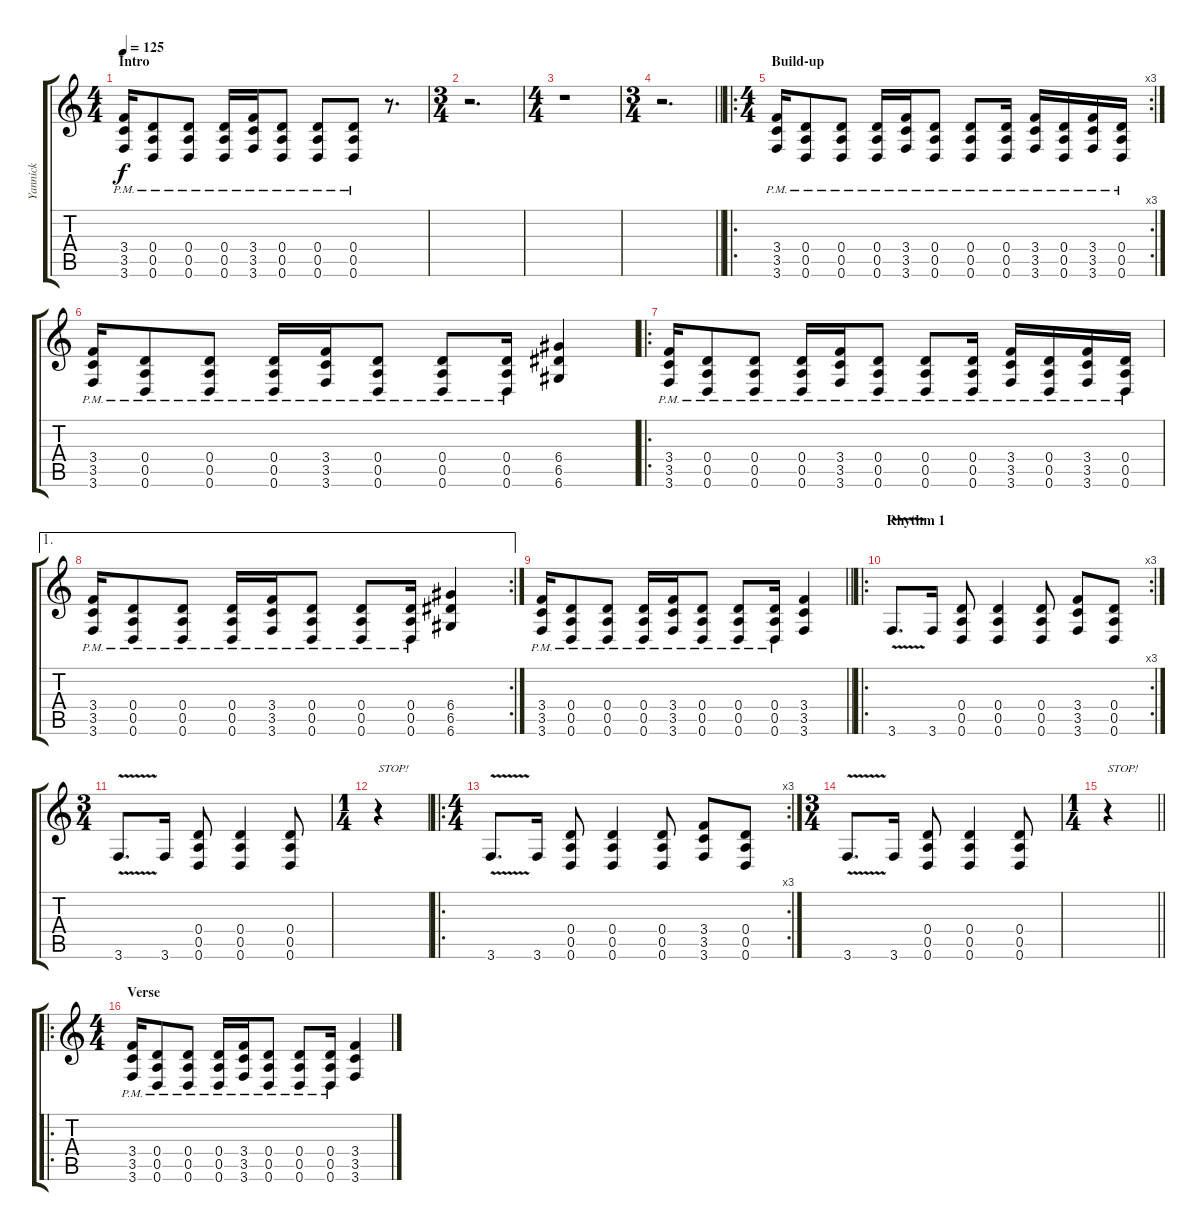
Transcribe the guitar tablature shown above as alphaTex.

\track ("Yannick" "Yannick") {instrument distortionguitar}
\staff {score tabs}
\tuning (E4 B3 G3 D3 A2 D2) {hide}
\ts (4 4)
\section ("" "Intro")
\tempo 125
\clef g2
\ks c
(3.4 3.5{pm} 3.6).16{dy f instrument distortionguitar} (0.4 0.5{pm} 0.6).8 (0.4 0.5{pm} 0.6).8 (0.4 0.5{pm} 0.6).16 (3.4 3.5{pm} 3.6).16 (0.4 0.5{pm} 0.6).8 (0.4 0.5{pm} 0.6).8 (0.4 0.5{pm} 0.6).8 r.8{d} |
\ts (3 4)
r.2{d} |
\ts (4 4)
r.1 |
\ts (3 4)
\barLineRight lightlight
r.2{d} |
\ro
\rc 3
\ts (4 4)
\section ("" "Build-up")
(3.4 3.5{pm} 3.6).16 (0.4 0.5{pm} 0.6).8 (0.4 0.5{pm} 0.6).8 (0.4 0.5{pm} 0.6).16 (3.4 3.5{pm} 3.6).16 (0.4 0.5{pm} 0.6).8 (0.4 0.5{pm} 0.6).8 (0.4 0.5{pm} 0.6).16 (3.4{pm} 3.5 3.6).16 (0.4{pm} 0.5 0.6).16 (3.4{pm} 3.5 3.6).16 (0.4{pm} 0.5 0.6).16 |
(3.4 3.5{pm} 3.6).16 (0.4 0.5{pm} 0.6).8 (0.4 0.5{pm} 0.6).8 (0.4 0.5{pm} 0.6).16 (3.4 3.5{pm} 3.6).16 (0.4 0.5{pm} 0.6).8 (0.4 0.5{pm} 0.6).8 (0.4 0.5{pm} 0.6).16 (6.4 6.5 6.6).4 |
\ro
(3.4 3.5{pm} 3.6).16 (0.4 0.5{pm} 0.6).8 (0.4 0.5{pm} 0.6).8 (0.4 0.5{pm} 0.6).16 (3.4 3.5{pm} 3.6).16 (0.4 0.5{pm} 0.6).8 (0.4 0.5{pm} 0.6).8 (0.4 0.5{pm} 0.6).16 (3.4{pm} 3.5 3.6).16 (0.4{pm} 0.5 0.6).16 (3.4{pm} 3.5 3.6).16 (0.4{pm} 0.5 0.6).16 |
\ae 1
\rc 2
(3.4 3.5{pm} 3.6).16 (0.4 0.5{pm} 0.6).8 (0.4 0.5{pm} 0.6).8 (0.4 0.5{pm} 0.6).16 (3.4 3.5{pm} 3.6).16 (0.4 0.5{pm} 0.6).8 (0.4 0.5{pm} 0.6).8 (0.4 0.5{pm} 0.6).16 (6.4 6.5 6.6).4 |
\barLineRight lightlight
(3.4 3.5{pm} 3.6).16 (0.4 0.5{pm} 0.6).8 (0.4 0.5{pm} 0.6).8 (0.4 0.5{pm} 0.6).16 (3.4 3.5{pm} 3.6).16 (0.4 0.5{pm} 0.6).8 (0.4 0.5{pm} 0.6).8 (0.4 0.5{pm} 0.6).16 (3.4 3.5 3.6).4 |
\ro
\rc 3
\section ("" "Rhythm 1")
3.6{v}.8{d} 3.6.16 (0.4 0.5 0.6).8 (0.4 0.5 0.6).4 (0.4 0.5 0.6).8 (3.4 3.5 3.6).8 (0.4 0.5 0.6).8 |
\ts (3 4)
3.6{v}.8{d} 3.6.16 (0.4 0.5 0.6).8 (0.4 0.5 0.6).4 (0.4 0.5 0.6).8 |
\ts (1 4)
r.4{txt "STOP!"} |
\ro
\rc 3
\ts (4 4)
3.6{v}.8{d} 3.6.16 (0.4 0.5 0.6).8 (0.4 0.5 0.6).4 (0.4 0.5 0.6).8 (3.4 3.5 3.6).8 (0.4 0.5 0.6).8 |
\ts (3 4)
3.6{v}.8{d} 3.6.16 (0.4 0.5 0.6).8 (0.4 0.5 0.6).4 (0.4 0.5 0.6).8 |
\ts (1 4)
\barLineRight lightlight
r.4{txt "STOP!"} |
\ro
\ts (4 4)
\section ("" "Verse")
(3.4 3.5{pm} 3.6).16 (0.4 0.5{pm} 0.6).8 (0.4 0.5{pm} 0.6).8 (0.4 0.5{pm} 0.6).16 (3.4 3.5{pm} 3.6).16 (0.4 0.5{pm} 0.6).8 (0.4 0.5{pm} 0.6).8 (0.4 0.5{pm} 0.6).16 (3.4 3.5 3.6).4
